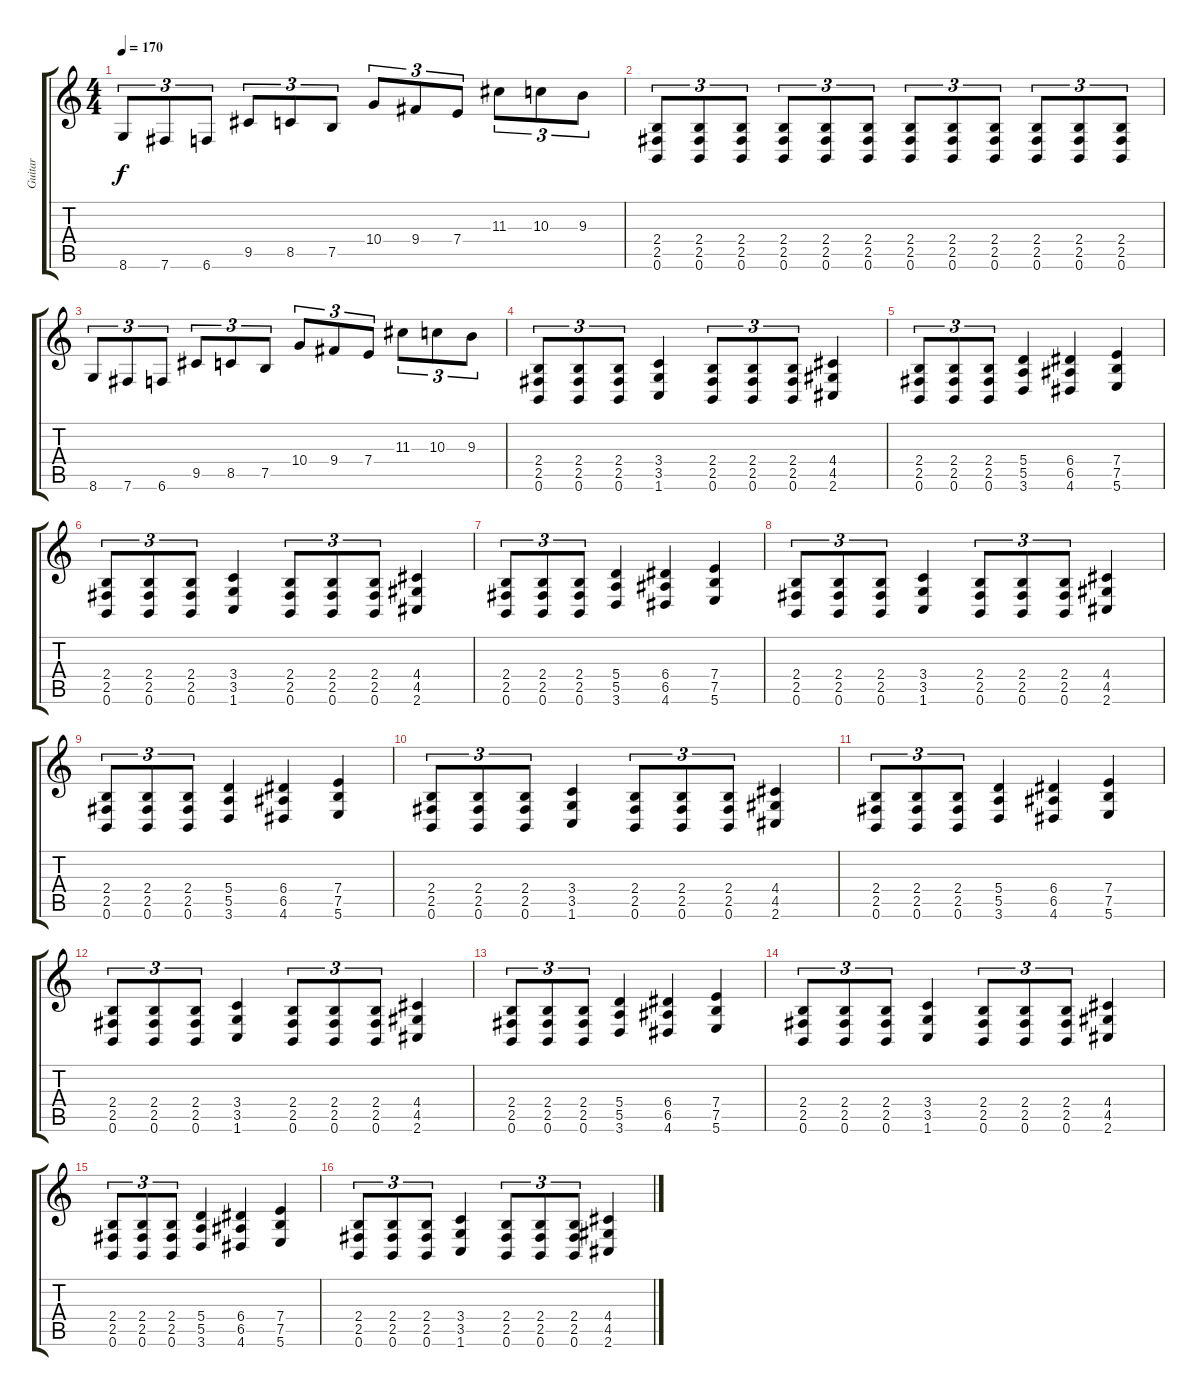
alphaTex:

\track ("Guitar" "Guitar") {instrument distortionguitar}
\staff {score tabs}
\tuning (B3 Gb3 D3 A2 E2 B1) {hide}
\ts (4 4)
\tempo 170
\clef g2
\ks c
8.6.8{tu (3 2) dy f} 7.6.8{tu (3 2)} 6.6.8{tu (3 2)} 9.5.8{tu (3 2)} 8.5.8{tu (3 2)} 7.5.8{tu (3 2)} 10.4.8{tu (3 2)} 9.4.8{tu (3 2)} 7.4.8{tu (3 2)} 11.3.8{tu (3 2)} 10.3.8{tu (3 2)} 9.3.8{tu (3 2)} |
(2.4 2.5 0.6).8{tu (3 2)} (2.4 2.5 0.6).8{tu (3 2)} (2.4 2.5 0.6).8{tu (3 2)} (2.4 2.5 0.6).8{tu (3 2)} (2.4 2.5 0.6).8{tu (3 2)} (2.4 2.5 0.6).8{tu (3 2)} (2.4 2.5 0.6).8{tu (3 2)} (2.4 2.5 0.6).8{tu (3 2)} (2.4 2.5 0.6).8{tu (3 2)} (2.4 2.5 0.6).8{tu (3 2)} (2.4 2.5 0.6).8{tu (3 2)} (2.4 2.5 0.6).8{tu (3 2)} |
8.6.8{tu (3 2)} 7.6.8{tu (3 2)} 6.6.8{tu (3 2)} 9.5.8{tu (3 2)} 8.5.8{tu (3 2)} 7.5.8{tu (3 2)} 10.4.8{tu (3 2)} 9.4.8{tu (3 2)} 7.4.8{tu (3 2)} 11.3.8{tu (3 2)} 10.3.8{tu (3 2)} 9.3.8{tu (3 2)} |
(2.4 2.5 0.6).8{tu (3 2)} (2.4 2.5 0.6).8{tu (3 2)} (2.4 2.5 0.6).8{tu (3 2)} (3.4 3.5 1.6).4 (2.4 2.5 0.6).8{tu (3 2)} (2.4 2.5 0.6).8{tu (3 2)} (2.4 2.5 0.6).8{tu (3 2)} (4.4 4.5 2.6).4 |
(2.4 2.5 0.6).8{tu (3 2)} (2.4 2.5 0.6).8{tu (3 2)} (2.4 2.5 0.6).8{tu (3 2)} (5.4 5.5 3.6).4 (6.4 6.5 4.6).4 (7.4 7.5 5.6).4 |
(2.4 2.5 0.6).8{tu (3 2)} (2.4 2.5 0.6).8{tu (3 2)} (2.4 2.5 0.6).8{tu (3 2)} (3.4 3.5 1.6).4 (2.4 2.5 0.6).8{tu (3 2)} (2.4 2.5 0.6).8{tu (3 2)} (2.4 2.5 0.6).8{tu (3 2)} (4.4 4.5 2.6).4 |
(2.4 2.5 0.6).8{tu (3 2)} (2.4 2.5 0.6).8{tu (3 2)} (2.4 2.5 0.6).8{tu (3 2)} (5.4 5.5 3.6).4 (6.4 6.5 4.6).4 (7.4 7.5 5.6).4 |
(2.4 2.5 0.6).8{tu (3 2)} (2.4 2.5 0.6).8{tu (3 2)} (2.4 2.5 0.6).8{tu (3 2)} (3.4 3.5 1.6).4 (2.4 2.5 0.6).8{tu (3 2)} (2.4 2.5 0.6).8{tu (3 2)} (2.4 2.5 0.6).8{tu (3 2)} (4.4 4.5 2.6).4 |
(2.4 2.5 0.6).8{tu (3 2)} (2.4 2.5 0.6).8{tu (3 2)} (2.4 2.5 0.6).8{tu (3 2)} (5.4 5.5 3.6).4 (6.4 6.5 4.6).4 (7.4 7.5 5.6).4 |
(2.4 2.5 0.6).8{tu (3 2)} (2.4 2.5 0.6).8{tu (3 2)} (2.4 2.5 0.6).8{tu (3 2)} (3.4 3.5 1.6).4 (2.4 2.5 0.6).8{tu (3 2)} (2.4 2.5 0.6).8{tu (3 2)} (2.4 2.5 0.6).8{tu (3 2)} (4.4 4.5 2.6).4 |
(2.4 2.5 0.6).8{tu (3 2)} (2.4 2.5 0.6).8{tu (3 2)} (2.4 2.5 0.6).8{tu (3 2)} (5.4 5.5 3.6).4 (6.4 6.5 4.6).4 (7.4 7.5 5.6).4 |
(2.4 2.5 0.6).8{tu (3 2)} (2.4 2.5 0.6).8{tu (3 2)} (2.4 2.5 0.6).8{tu (3 2)} (3.4 3.5 1.6).4 (2.4 2.5 0.6).8{tu (3 2)} (2.4 2.5 0.6).8{tu (3 2)} (2.4 2.5 0.6).8{tu (3 2)} (4.4 4.5 2.6).4 |
(2.4 2.5 0.6).8{tu (3 2)} (2.4 2.5 0.6).8{tu (3 2)} (2.4 2.5 0.6).8{tu (3 2)} (5.4 5.5 3.6).4 (6.4 6.5 4.6).4 (7.4 7.5 5.6).4 |
(2.4 2.5 0.6).8{tu (3 2)} (2.4 2.5 0.6).8{tu (3 2)} (2.4 2.5 0.6).8{tu (3 2)} (3.4 3.5 1.6).4 (2.4 2.5 0.6).8{tu (3 2)} (2.4 2.5 0.6).8{tu (3 2)} (2.4 2.5 0.6).8{tu (3 2)} (4.4 4.5 2.6).4 |
(2.4 2.5 0.6).8{tu (3 2)} (2.4 2.5 0.6).8{tu (3 2)} (2.4 2.5 0.6).8{tu (3 2)} (5.4 5.5 3.6).4 (6.4 6.5 4.6).4 (7.4 7.5 5.6).4 |
(2.4 2.5 0.6).8{tu (3 2)} (2.4 2.5 0.6).8{tu (3 2)} (2.4 2.5 0.6).8{tu (3 2)} (3.4 3.5 1.6).4 (2.4 2.5 0.6).8{tu (3 2)} (2.4 2.5 0.6).8{tu (3 2)} (2.4 2.5 0.6).8{tu (3 2)} (4.4 4.5 2.6).4
